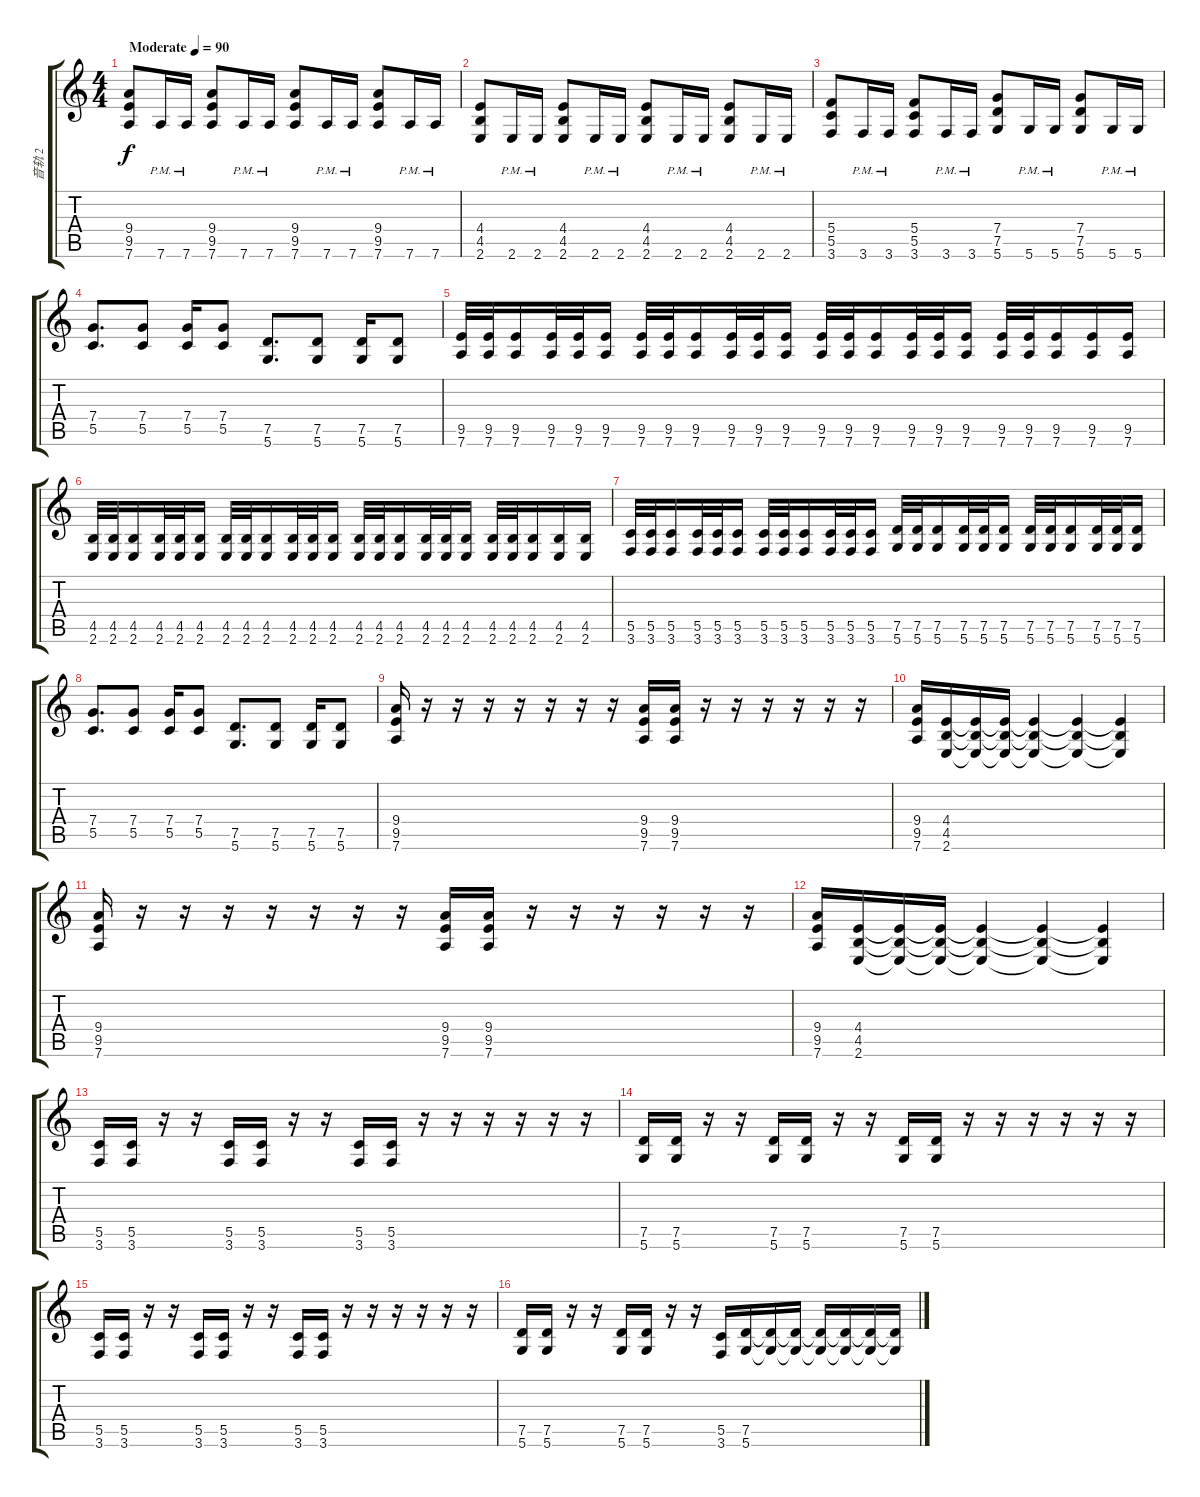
\track ("音轨 2" "音轨 2") {instrument distortionguitar}
\staff {score tabs}
\tuning (D4 A3 F3 C3 G2 D2) {hide}
\ts (4 4)
\tempo (90 "Moderate")
\clef g2
\ks c
(9.4 9.5 7.6).8{dy f instrument distortionguitar} 7.6{pm}.16 7.6{pm}.16 (9.4 9.5 7.6).8 7.6{pm}.16 7.6{pm}.16 (9.4 9.5 7.6).8 7.6{pm}.16 7.6{pm}.16 (9.4 9.5 7.6).8 7.6{pm}.16 7.6{pm}.16 |
(4.4 4.5 2.6).8 2.6{pm}.16 2.6{pm}.16 (4.4 4.5 2.6).8 2.6{pm}.16 2.6{pm}.16 (4.4 4.5 2.6).8 2.6{pm}.16 2.6{pm}.16 (4.4 4.5 2.6).8 2.6{pm}.16 2.6{pm}.16 |
(5.4 5.5 3.6).8 3.6{pm}.16 3.6{pm}.16 (5.4 5.5 3.6).8 3.6{pm}.16 3.6{pm}.16 (7.4 7.5 5.6).8 5.6{pm}.16 5.6{pm}.16 (7.4 7.5 5.6).8 5.6{pm}.16 5.6{pm}.16 |
(7.4 5.5).8{d} (7.4 5.5).8 (7.4 5.5).16 (7.4 5.5).8 (7.5 5.6).8{d} (7.5 5.6).8 (7.5 5.6).16 (7.5 5.6).8 |
(9.5 7.6).32 (9.5 7.6).32 (9.5 7.6).16 (9.5 7.6).32 (9.5 7.6).32 (9.5 7.6).16 (9.5 7.6).32 (9.5 7.6).32 (9.5 7.6).16 (9.5 7.6).32 (9.5 7.6).32 (9.5 7.6).16 (9.5 7.6).32 (9.5 7.6).32 (9.5 7.6).16 (9.5 7.6).32 (9.5 7.6).32 (9.5 7.6).16 (9.5 7.6).32 (9.5 7.6).32 (9.5 7.6).16 (9.5 7.6).16 (9.5 7.6).16 |
(4.5 2.6).32 (4.5 2.6).32 (4.5 2.6).16 (4.5 2.6).32 (4.5 2.6).32 (4.5 2.6).16 (4.5 2.6).32 (4.5 2.6).32 (4.5 2.6).16 (4.5 2.6).32 (4.5 2.6).32 (4.5 2.6).16 (4.5 2.6).32 (4.5 2.6).32 (4.5 2.6).16 (4.5 2.6).32 (4.5 2.6).32 (4.5 2.6).16 (4.5 2.6).32 (4.5 2.6).32 (4.5 2.6).16 (4.5 2.6).16 (4.5 2.6).16 |
(5.5 3.6).32 (5.5 3.6).32 (5.5 3.6).16 (5.5 3.6).32 (5.5 3.6).32 (5.5 3.6).16 (5.5 3.6).32 (5.5 3.6).32 (5.5 3.6).16 (5.5 3.6).32 (5.5 3.6).32 (5.5 3.6).16 (7.5 5.6).32 (7.5 5.6).32 (7.5 5.6).16 (7.5 5.6).32 (7.5 5.6).32 (7.5 5.6).16 (7.5 5.6).32 (7.5 5.6).32 (7.5 5.6).16 (7.5 5.6).32 (7.5 5.6).32 (7.5 5.6).16 |
(7.4 5.5).8{d} (7.4 5.5).8 (7.4 5.5).16 (7.4 5.5).8 (7.5 5.6).8{d} (7.5 5.6).8 (7.5 5.6).16 (7.5 5.6).8 |
(9.4 9.5 7.6).16 r.16 r.16 r.16 r.16 r.16 r.16 r.16 (9.4 9.5 7.6).16 (9.4 9.5 7.6).16 r.16 r.16 r.16 r.16 r.16 r.16 |
(9.4 9.5 7.6).16 (4.4 4.5 2.6).16 (4.4{t} 4.5{t} 2.6{t}).16 (4.4{t} 4.5{t} 2.6{t}).16 (4.4{t} 4.5{t} 2.6{t}).4 (4.4{t} 4.5{t} 2.6{t}).4 (4.4{t} 4.5{t} 2.6{t}).4 |
(9.4 9.5 7.6).16 r.16 r.16 r.16 r.16 r.16 r.16 r.16 (9.4 9.5 7.6).16 (9.4 9.5 7.6).16 r.16 r.16 r.16 r.16 r.16 r.16 |
(9.4 9.5 7.6).16 (4.4 4.5 2.6).16 (4.4{t} 4.5{t} 2.6{t}).16 (4.4{t} 4.5{t} 2.6{t}).16 (4.4{t} 4.5{t} 2.6{t}).4 (4.4{t} 4.5{t} 2.6{t}).4 (4.4{t} 4.5{t} 2.6{t}).4 |
(5.5 3.6).16 (5.5 3.6).16 r.16 r.16 (5.5 3.6).16 (5.5 3.6).16 r.16 r.16 (5.5 3.6).16 (5.5 3.6).16 r.16 r.16 r.16 r.16 r.16 r.16 |
(7.5 5.6).16 (7.5 5.6).16 r.16 r.16 (7.5 5.6).16 (7.5 5.6).16 r.16 r.16 (7.5 5.6).16 (7.5 5.6).16 r.16 r.16 r.16 r.16 r.16 r.16 |
(5.5 3.6).16 (5.5 3.6).16 r.16 r.16 (5.5 3.6).16 (5.5 3.6).16 r.16 r.16 (5.5 3.6).16 (5.5 3.6).16 r.16 r.16 r.16 r.16 r.16 r.16 |
(7.5 5.6).16 (7.5 5.6).16 r.16 r.16 (7.5 5.6).16 (7.5 5.6).16 r.16 r.16 (5.5 3.6).16 (7.5 5.6).16 (7.5{t} 5.6{t}).16 (7.5{t} 5.6{t}).16 (7.5{t} 5.6{t}).16 (7.5{t} 5.6{t}).16 (7.5{t} 5.6{t}).16 (7.5{t} 5.6{t}).16
